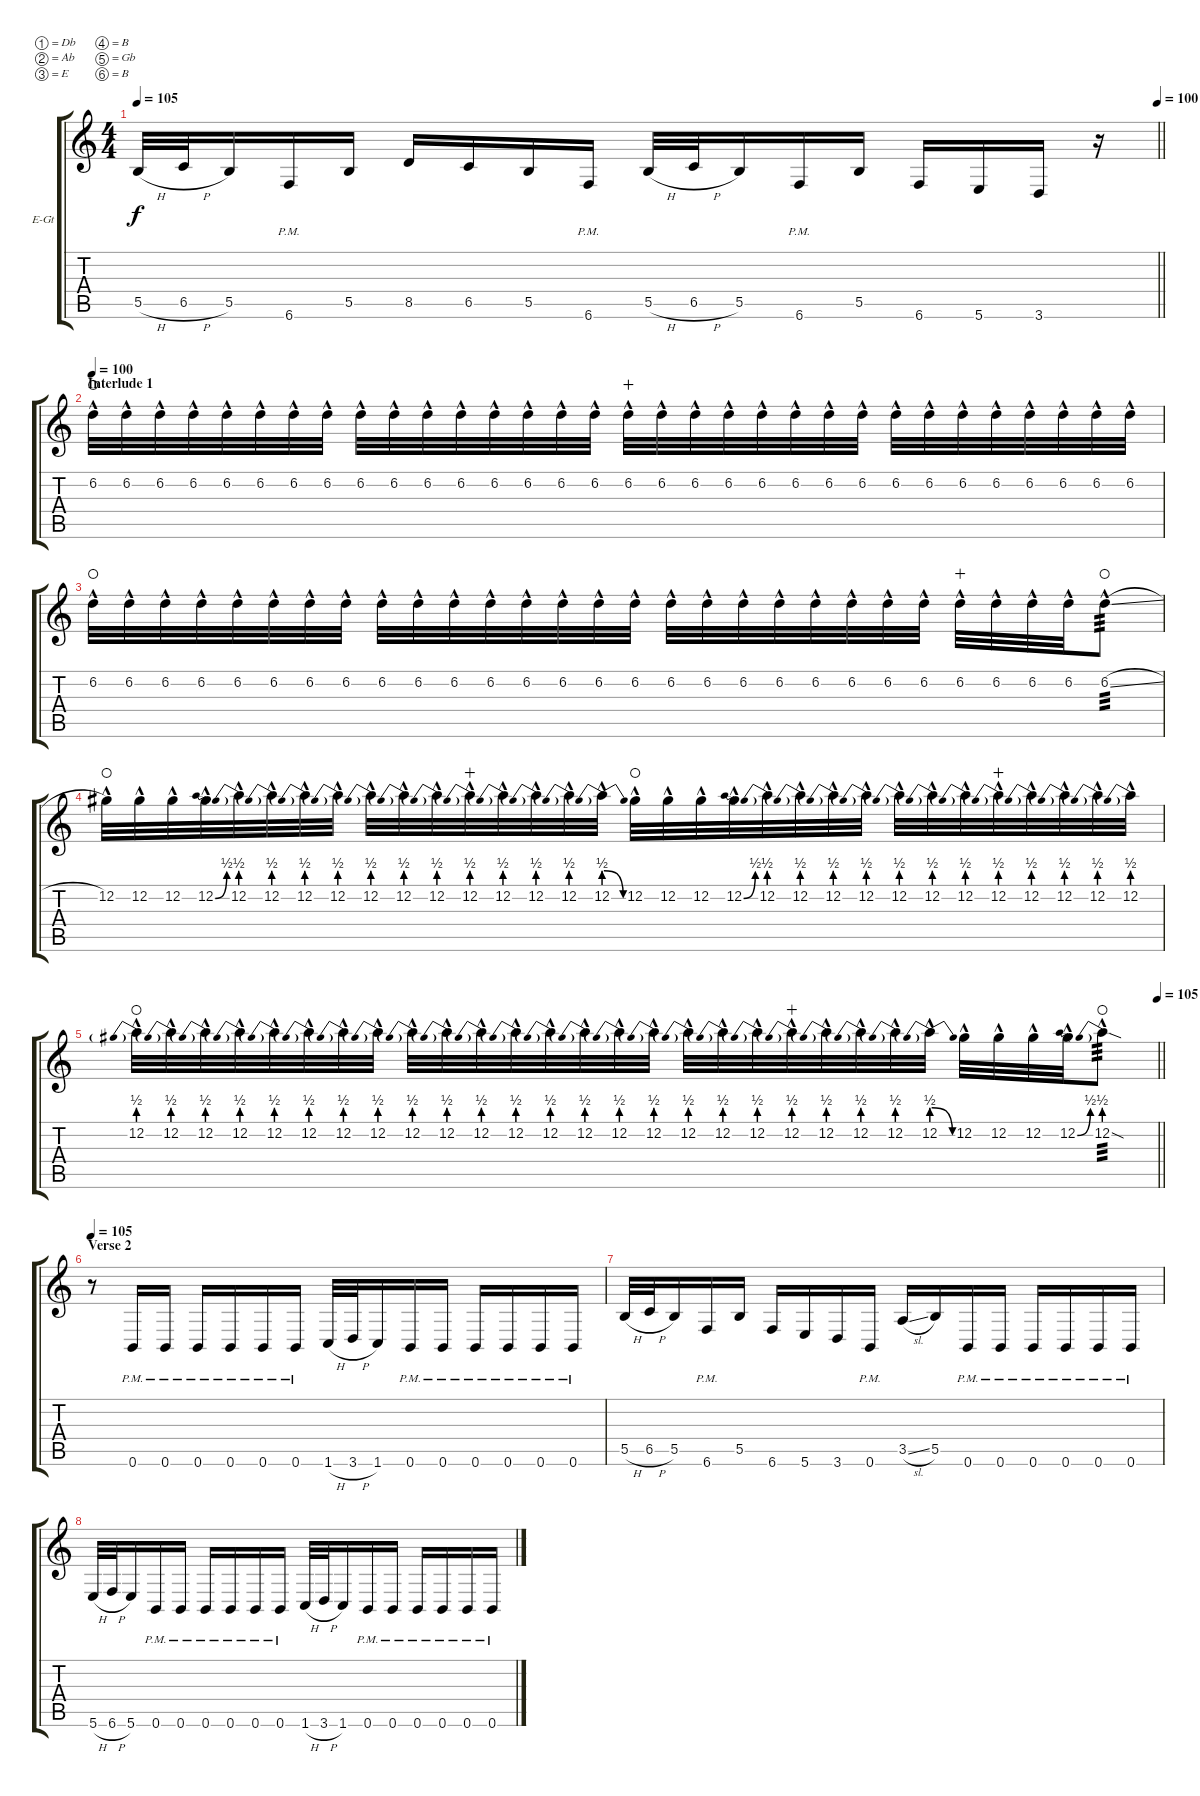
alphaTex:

\bracketExtendMode groupsimilarinstruments
\firstSystemTrackNameOrientation horizontal
\otherSystemsTrackNameOrientation horizontal
\track ("Mick Thomson (Guitar Lead)" "E-Gt") {instrument distortionguitar}
\staff {score tabs}
\tuning (Db4 Ab3 E3 B2 Gb2 B1)
\ts (4 4)
\tempo 105
\tempo (100 1)
\clef g2
\barLineRight lightlight
\ks c
5.5{h}.32{dy f} 6.5{h}.32 5.5.16 6.6{pm}.16 5.5.16 8.5.16 6.5.16 5.5.16 6.6{pm}.16 5.5{h}.32 6.5{h}.32 5.5.16 6.6{pm}.16 5.5.16 6.6.16 5.6.16 3.6.16 r.16 |
\section ("" "Interlude 1")
\tempo 100
6.2{hac}.32{waho} 6.2{hac}.32 6.2{hac}.32 6.2{hac}.32 6.2{hac}.32 6.2{hac}.32 6.2{hac}.32 6.2{hac}.32 6.2{hac}.32 6.2{hac}.32 6.2{hac}.32 6.2{hac}.32 6.2{hac}.32 6.2{hac}.32 6.2{hac}.32 6.2{hac}.32 6.2{hac}.32{wahc} 6.2{hac}.32 6.2{hac}.32 6.2{hac}.32 6.2{hac}.32 6.2{hac}.32 6.2{hac}.32 6.2{hac}.32 6.2{hac}.32 6.2{hac}.32 6.2{hac}.32 6.2{hac}.32 6.2{hac}.32 6.2{hac}.32 6.2{hac}.32 6.2{hac}.32 |
6.2{hac}.32{waho} 6.2{hac}.32 6.2{hac}.32 6.2{hac}.32 6.2{hac}.32 6.2{hac}.32 6.2{hac}.32 6.2{hac}.32 6.2{hac}.32 6.2{hac}.32 6.2{hac}.32 6.2{hac}.32 6.2{hac}.32 6.2{hac}.32 6.2{hac}.32 6.2{hac}.32 6.2{hac}.32 6.2{hac}.32 6.2{hac}.32 6.2{hac}.32 6.2{hac}.32 6.2{hac}.32 6.2{hac}.32 6.2{hac}.32 6.2{hac}.32{wahc} 6.2{hac}.32 6.2{hac}.32 6.2{hac}.32 6.2{sl hac}.8{tp 3 waho} |
12.2{hac}.32{waho} 12.2{hac}.32 12.2{hac}.32 12.2{be (bend 0 0 60 2) hac}.32 12.2{be (prebend 0 2 60 2) hac}.32 12.2{be (prebend 0 2 60 2) hac}.32 12.2{be (prebend 0 2 60 2) hac}.32 12.2{be (prebend 0 2 60 2) hac}.32 12.2{be (prebend 0 2 60 2) hac}.32 12.2{be (prebend 0 2 60 2) hac}.32 12.2{be (prebend 0 2 60 2) hac}.32 12.2{be (prebend 0 2 60 2) hac}.32{wahc} 12.2{be (prebend 0 2 60 2) hac}.32 12.2{be (prebend 0 2 60 2) hac}.32 12.2{be (prebend 0 2 60 2) hac}.32 12.2{be (prebendrelease 0 2 60 0) hac}.32 12.2{hac}.32{waho} 12.2{hac}.32 12.2{hac}.32 12.2{be (bend 0 0 60 2) hac}.32 12.2{be (prebend 0 2 60 2) hac}.32 12.2{be (prebend 0 2 60 2) hac}.32 12.2{be (prebend 0 2 60 2) hac}.32 12.2{be (prebend 0 2 60 2) hac}.32 12.2{be (prebend 0 2 60 2) hac}.32 12.2{be (prebend 0 2 60 2) hac}.32 12.2{be (prebend 0 2 60 2) hac}.32 12.2{be (prebend 0 2 60 2) hac}.32{wahc} 12.2{be (prebend 0 2 60 2) hac}.32 12.2{be (prebend 0 2 60 2) hac}.32 12.2{be (prebend 0 2 60 2) hac}.32 12.2{be (prebend 0 2 60 2) hac}.32 |
\tempo (105 1)
\barLineRight lightlight
12.2{be (prebend 0 2 60 2) hac}.32{waho} 12.2{be (prebend 0 2 60 2) hac}.32 12.2{be (prebend 0 2 60 2) hac}.32 12.2{be (prebend 0 2 60 2) hac}.32 12.2{be (prebend 0 2 60 2) hac}.32 12.2{be (prebend 0 2 60 2) hac}.32 12.2{be (prebend 0 2 60 2) hac}.32 12.2{be (prebend 0 2 60 2) hac}.32 12.2{be (prebend 0 2 60 2) hac}.32 12.2{be (prebend 0 2 60 2) hac}.32 12.2{be (prebend 0 2 60 2) hac}.32 12.2{be (prebend 0 2 60 2) hac}.32 12.2{be (prebend 0 2 60 2) hac}.32 12.2{be (prebend 0 2 60 2) hac}.32 12.2{be (prebend 0 2 60 2) hac}.32 12.2{be (prebend 0 2 60 2) hac}.32 12.2{be (prebend 0 2 60 2) hac}.32 12.2{be (prebend 0 2 60 2) hac}.32 12.2{be (prebend 0 2 60 2) hac}.32 12.2{be (prebend 0 2 60 2) hac}.32{wahc} 12.2{be (prebend 0 2 60 2) hac}.32 12.2{be (prebend 0 2 60 2) hac}.32 12.2{be (prebend 0 2 60 2) hac}.32 12.2{be (prebendrelease 0 2 60 0) hac}.32 12.2{hac}.32 12.2{hac}.32 12.2{hac}.32 12.2{be (bend 0 0 60 2) hac}.32 12.2{be (prebend 0 2 60 2) sod hac}.8{tp 3 waho} |
\section ("" "Verse 2")
\tempo 105
r.8 0.6{pm}.16 0.6{pm}.16 0.6{pm}.16 0.6{pm}.16 0.6{pm}.16 0.6{pm}.16 1.6{h}.32 3.6{h}.32 1.6.16 0.6{pm}.16 0.6{pm}.16 0.6{pm}.16 0.6{pm}.16 0.6{pm}.16 0.6{pm}.16 |
5.5{h}.32 6.5{h}.32 5.5.16 6.6{pm}.16 5.5.16 6.6.16 5.6.16 3.6.16 0.6{pm}.16 3.5{sl}.16 5.5.16 0.6{pm}.16 0.6{pm}.16 0.6{pm}.16 0.6{pm}.16 0.6{pm}.16 0.6{pm}.16 |
5.6{h}.32 6.6{h}.32 5.6.16 0.6{pm}.16 0.6{pm}.16 0.6{pm}.16 0.6{pm}.16 0.6{pm}.16 0.6{pm}.16 1.6{h}.32 3.6{h}.32 1.6.16 0.6{pm}.16 0.6{pm}.16 0.6{pm}.16 0.6{pm}.16 0.6{pm}.16 0.6{pm}.16
